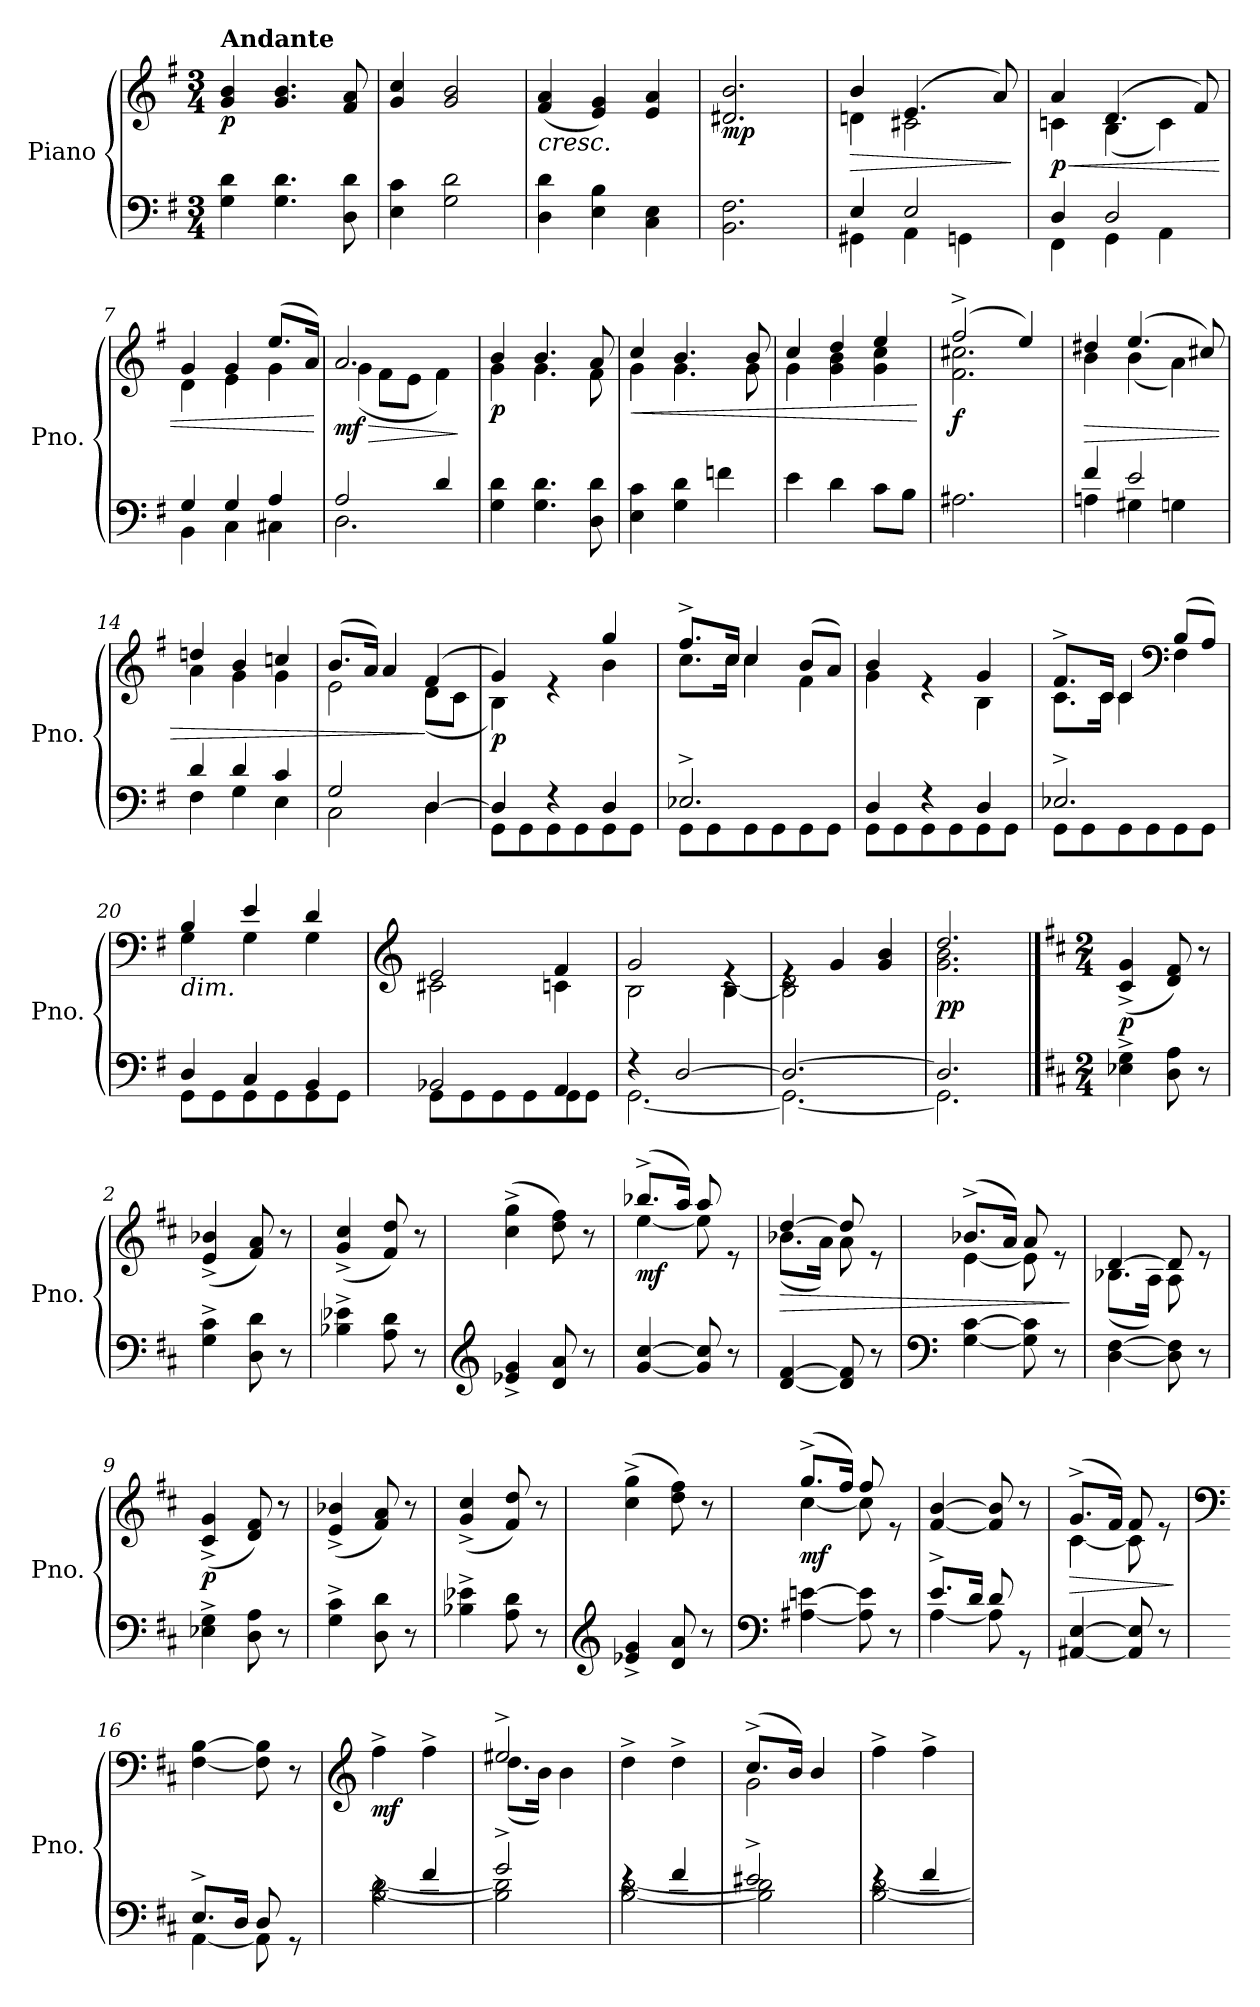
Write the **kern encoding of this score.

**kern	**kern	**dynam
*part1	*part1	*part1
*staff2	*staff1	*staff1/2
*I"Piano	*	*
*I'Pno.	*	*
*clefF4	*clefG2	*
*k[f#]	*k[f#]	*
*M3/4	*M3/4	*
=1	=1	=1
!	!LO:TX:a:B:t=Andante	!
!	!	!LO:DY:b
4G\ 4d\	4g/ 4b/	p
4.G\ 4.d\	4.g/ 4.b/	.
8D\ 8d\	8f#/ 8a/	.
=2	=2	=2
4E\ 4c\	4g/ 4cc/	.
2G\ 2d\	2g/ 2b/	.
=3	=3	=3
!	!	!LO:HP:b
4D\ 4d\	(<4f#/ 4a/	<
4E\ 4B\	4e/ 4g/)	.
4C\ 4E\	4e/ 4a/	.
=4	=4	=4
!	!	!LO:DY:b
2.BB\ 2.F#\	2.d#X/ 2.b/	mp
.	.	[
=5	=5	=5
*^	*	*
!	!	!	!LO:HP:b
*	*	*^	*
4E/	4GG#X\	4b/	4dn\	>
2E/	4AA\	(>4.e/	2c#X\	.
.	4GGn\	.	.	.
.	.	8a/)	.	.
*v	*v	*	*	*
*	*v	*v	*
.	.	]
=6	=6	=6
*^	*	*
!	!	!	!LO:HP:b
*	*	*^	*
!	!	!	!	!LO:DY:n=1:b
4D/	4FF#\	4a/	4cn\	< p
2D/	4GG\	(>4.d/	(<4B\	.
.	4AA\	.	4c\)	.
.	.	8f#/)	.	.
=7	=7	=7	=7	=7
4G/	4BB\	4g/	4d\	.
4G/	4C\	4g/	4e\	.
4A/	4C#X\	(>8.ee/L	4g\	.
.	.	16a/Jk)	.	.
*v	*v	*	*	*
*	*v	*v	*
.	.	[
=8	=8	=8
*^	*	*
!	!	!	!LO:HP:b
*	*	*^	*
!	!	!	!	!LO:DY:n=1:b
2A/	2.D\	2.a/	(<4g\	> mf
.	.	.	8f#\L	.
.	.	.	8e\J	.
4d/	.	.	4f#\)	.
*v	*v	*	*	*
*	*v	*v	*
.	.	]
!!LO:LB:g=z
=9	=9	=9
*	*^	*
!	!	!	!LO:DY:b
4G\ 4d\	4b/	4g\	p
4.G\ 4.d\	4.b/	4.g\	.
8D\ 8d\	8a/	8f#\	.
=10	=10	=10	=10
!	!	!	!LO:HP:b
4E\ 4c\	4cc/	4g\	<
4G\ 4d\	4.b/	4.g\	.
4fn\	.	.	.
.	8b/	8g\	.
=11	=11	=11	=11
4e\	4cc/	4g\	.
4d\	4dd/	4g\ 4b\	.
8c\L	4ee/	4g\ 4cc\	.
8B\J	.	.	.
*	*v	*v	*
.	.	[
=12	=12	=12
*	*^	*
!	!	!	!LO:DY:b
2.A#X\	(>2ff#^/	2.f#\ 2.cc#X\	f
.	4ee/)	.	.
=13	=13	=13	=13
*^	*	*	*
!	!	!	!	!LO:HP:b
4f#/	4An\	4dd#X/	4b\	>
2e/	4G#X\	(>4.ee/	(<4b\	.
.	4Gn\	.	4a\)	.
.	.	8cc#X/)	.	.
=14	=14	=14	=14	=14
4d/	4F#\	4ddn/	4a\	.
4d/	4G\	4b/	4g\	.
4c/	4E\	4ccn/	4g\	.
=15	=15	=15	=15	=15
2G/	2C\	(>8.b/L	2e\	.
.	.	16a/Jk)	.	.
.	.	4a/	.	.
[4D/	4D\	(>4f#/	(<8d\L	]
.	.	.	8c\J	.
=16	=16	=16	=16	=16
!	!	!	!	!LO:DY:b
4D/]	8GG\L	4g/)	4B\)	p
.	8GG\	.	.	.
4r	8GG\	4re	4ryy	.
.	8GG\	.	.	.
4D/	8GG\	4gg/	4b\	.
.	8GG\J	.	.	.
!!LO:LB:g=z	!!
=17	=17	=17	=17	=17
2.E-X^/	8GG\L	8.ff#^/L	8.cc\L	.
.	8GG\	.	.	.
.	.	16cc/Jk	16cc\Jk	.
.	8GG\	4cc/	4cc\	.
.	8GG\	.	.	.
.	8GG\	(>8b/L	4f#\	.
.	8GG\J	8a/J)	.	.
=18	=18	=18	=18	=18
4D/	8GG\L	4b/	4g\	.
.	8GG\	.	.	.
4r	8GG\	4re	4ryy	.
.	8GG\	.	.	.
4D/	8GG\	4g/	4B\	.
.	8GG\J	.	.	.
=19	=19	=19	=19	=19
2.E-X^/	8GG\L	8.f#^/L	8.c\L	.
.	8GG\	.	.	.
.	.	16c/Jk	16c\Jk	.
.	8GG\	4c/	4c\	.
.	8GG\	.	.	.
*	*	*clefF4	*	*
.	8GG\	(>8B/L	4F#\	.
.	8GG\J	8A/J)	.	.
=20	=20	=20	=20	=20
!	!	!LO:TX:b:i:t=dim.	!	!
4D/	8GG\L	4B/	4G\	.
.	8GG\	.	.	.
4C/	8GG\	4e/	4G\	.
.	8GG\	.	.	.
4BB/	8GG\	4d/	4G\	.
.	8GG\J	.	.	.
=21	=21	=21	=21	=21
*	*	*clefG2	*	*
2BB-X/	8GG\L	2e/	2c#X\	.
.	8GG\	.	.	.
.	8GG\	.	.	.
.	8GG\	.	.	.
4AA/	8GG\	4f#/	4cn\	.
.	8GG\J	.	.	.
=22	=22	=22	=22	=22
4r	[2.GG\	2g/	2B\	.
[2D/	.	.	.	.
.	.	4re	[4B\	.
=23	=23	=23	=23	=23
2.D/_	2.GG\_	4re	2B\] 2d\	.
.	.	4g/	.	.
.	.	4g/ 4b/	4ryy	.
=24	=24	=24	=24	=24
!	!	!	!	!LO:DY:b
2.D/]	2.GG\]	2.dd/	2.g\ 2.b\	pp
*v	*v	*	*	*
*	*v	*v	*
!!LO:PB:g=z
==1	==1	==1
*k[f#c#]	*k[f#c#]	*
*M2/4	*M2/4	*
*^	*^	*
!	!	!LO:TX:a:B:t=Allegro	!	!
!	!	!LO:TX:b:i:t=cresc.	!	!
!	!	!	!	!LO:DY:b
*v	*v	*	*	*
*	*v	*v	*
4E-X\^ 4G\^	(<4c#/^ 4g/^	p
8D\ 8A\	8d/ 8f#/)	.
8r	8r	.
=2	=2	=2
4G\^ 4c#\^	(<4e/^ 4b-X/^	.
8D\ 8d\	8f#/ 8a/)	.
8r	8r	.
=3	=3	=3
4B-X\^ 4e-X\^	(<4g/^ 4cc#/^	.
8A\ 8d\	8f#/ 8dd/)	.
8r	8r	.
=4	=4	=4
*clefG2	*	*
4e-X/^ 4g/^	(>4cc#\^ 4gg\^	.
8d/ 8a/	8dd\ 8ff#\)	.
8r	8r	.
=5	=5	=5
*	*^	*
!	!	!	!LO:DY:b
[4g/ [4cc#/	(>8.bb-X^/L	[4ee\	mf
.	16aa/Jk)	.	.
8g/] 8cc#/]	8aa/	8ee\]	.
8r	8re	8ryy	.
=6	=6	=6	=6
!	!	!	!LO:HP:b
[4d/ [4f#/	[4dd/	(<8.b-X\L	>
.	.	16a\Jk)	.
8d/] 8f#/]	8dd/]	8a\	.
8r	8re	8ryy	.
=7	=7	=7	=7
*clefF4	*	*	*
[4G\ [4c#\	(>8.b-X^/L	[4e\	.
.	16a/Jk)	.	.
8G\] 8c#\]	8a/	8e\]	.
8r	8re	8ryy	.
*	*v	*v	*
.	.	]
!!LO:LB:g=z
=8	=8	=8
*	*^	*
[4D\ [4F#\	[4d/	(<8.B-X\L	.
.	.	16A\Jk)	.
8D\] 8F#\]	8d/]	8A\	.
8r	8re	8ryy	.
=9	=9	=9	=9
!	!LO:TX:b:i:t=cresc.	!	!
!	!	!	!LO:DY:b
*	*v	*v	*
4E-X\^ 4G\^	(<4c#/^ 4g/^	p
8D\ 8A\	8d/ 8f#/)	.
8r	8r	.
=10	=10	=10
4G\^ 4c#\^	(<4e/^ 4b-X/^	.
8D\ 8d\	8f#/ 8a/)	.
8r	8r	.
=11	=11	=11
4B-X\^ 4e-X\^	(<4g/^ 4cc#/^	.
8A\ 8d\	8f#/ 8dd/)	.
8r	8r	.
=12	=12	=12
*clefG2	*	*
4e-X/^ 4g/^	(>4cc#\^ 4gg\^	.
8d/ 8a/	8dd\ 8ff#\)	.
8r	8r	.
=13	=13	=13
*clefF4	*	*
*	*^	*
!	!	!	!LO:DY:b
[4A#X\ [4en\	(>8.gg^/L	[4cc#\	mf
.	16ff#/Jk)	.	.
8A#\] 8e\]	8ff#/	8cc#\]	.
8r	8re	8ryy	.
*	*v	*v	*
=14	=14	=14
*^	*	*
8.e^/L	[4A\	[4f#/ [4b/	.
16d/Jk	.	.	.
8d/	8A\]	8f#/] 8b/]	.
8rGG	8ryy	8r	.
!!LO:LB:g=z
=15	=15	=15	=15
!	!	!	!LO:HP:b
*v	*v	*^	*
[4AA#X/ [4E/	(>8.g^/L	[4c#\	>
.	16f#/Jk)	.	.
8AA#/] 8E/]	8f#/	8c#\]	.
8r	8re	8ryy	.
*	*v	*v	*
.	.	]
=16	=16	=16
*	*clefF4	*
*^	*	*
8.E^/L	[4AA\	[4F#\ [4B\	.
16D/Jk	.	.	.
8D/	8AA\]	8F#\] 8B\]	.
8rGG	8ryy	8r	.
=17	=17	=17	=17
*	*	*clefG2	*
!	!	!	!LO:DY:b
4rc	[2B\ [2d\	4ff#^\	mf
4f#/	.	4ff#^\	.
=18	=18	=18	=18
*	*	*^	*
2g^/	2B\] 2d\]	2ee#X^/	(<8.dd\L	.
.	.	.	16b\Jk)	.
.	.	.	4b\	.
*	*	*v	*v	*
=19	=19	=19	=19
4re	[2B\ [2d\	4dd^\	.
4f#/	.	4dd^\	.
=20	=20	=20	=20
*	*	*^	*
2e#X^/	2B\] 2d\]	(>8.cc#^/L	2g\	.
.	.	16b/Jk)	.	.
.	.	4b/	.	.
*	*	*v	*v	*
=21	=21	=21	=21
4re	[2B\ [2d\	4ff#^\	.
4f#/	.	4ff#^\	.
*v	*v	*	*
=	=	=
*-	*-	*-
